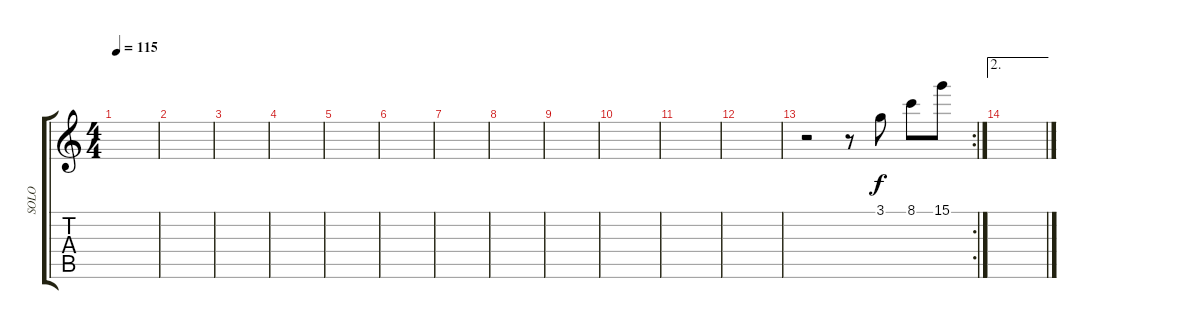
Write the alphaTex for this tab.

\track ("SOLO" "SOLO") {instrument distortionguitar}
\staff {score tabs}
\tuning (E4 B3 G3 D3 A2 E2) {hide}
\ts (4 4)
\tempo 115
\clef g2
\ks c
|
|
|
|
|
|
|
|
|
|
|
|
\rc 2
r.2 r.8 3.1.8 8.1.8 15.1.8 |
\ae 2
